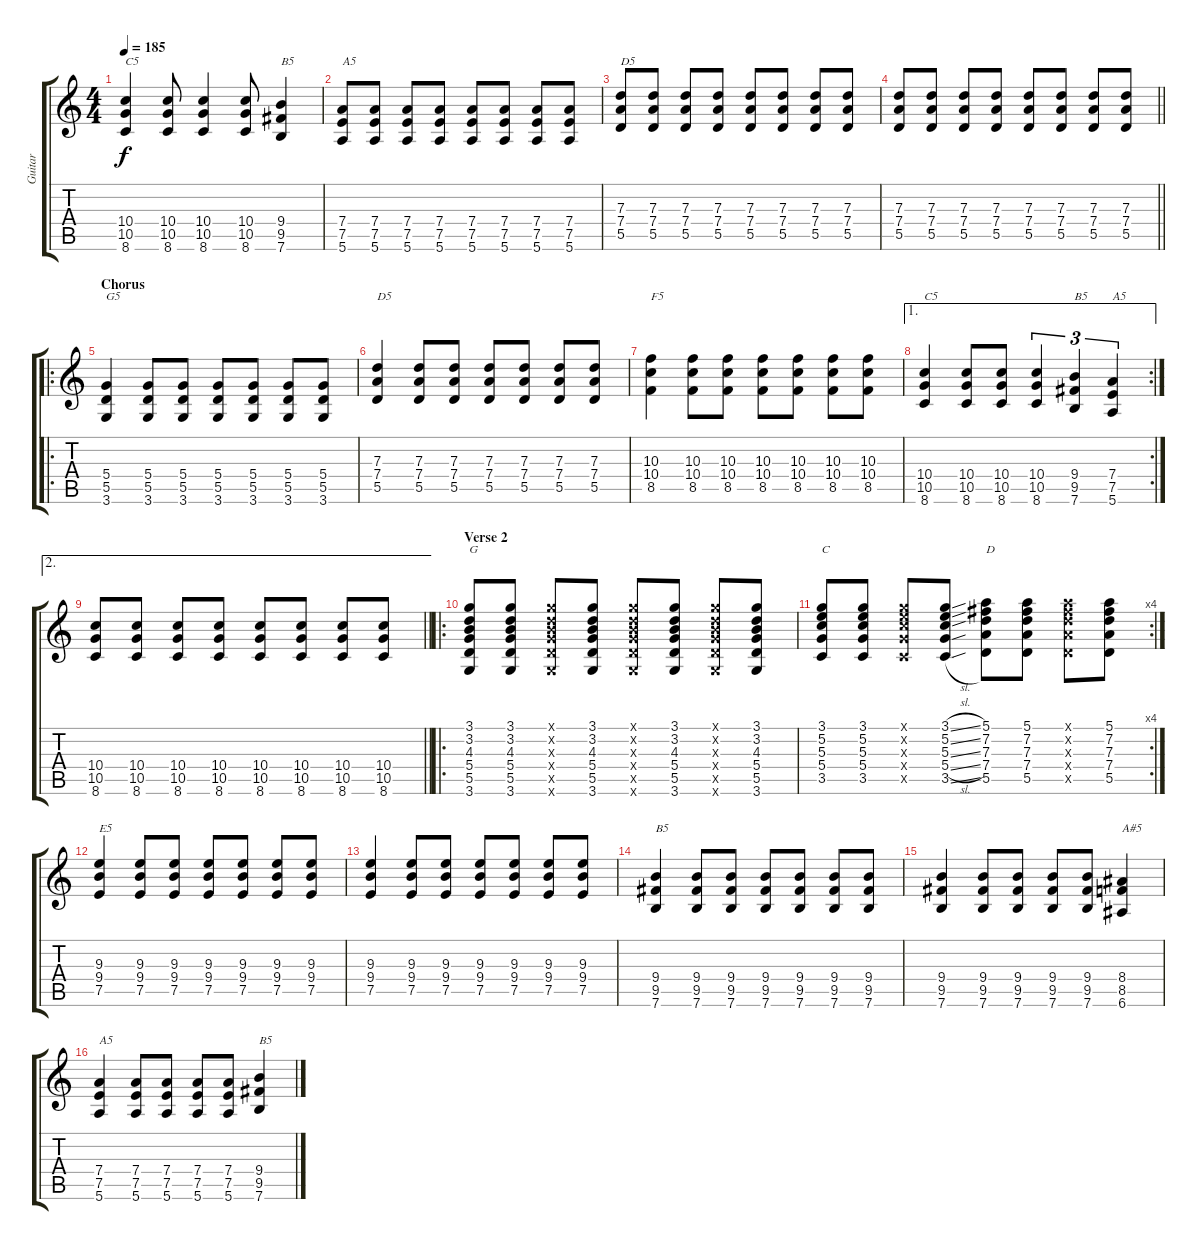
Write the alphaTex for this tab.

\track ("Guitar" "Guitar") {instrument distortionguitar}
\staff {score tabs}
\tuning (E4 B3 G3 D3 A2 E2) {hide}
\ts (4 4)
\tempo 185
\clef g2
\ks c
(10.4 10.5 8.6).4{txt "C5" dy f} (10.4 10.5 8.6).8 (10.4 10.5 8.6).4 (10.4 10.5 8.6).8 (9.4 9.5 7.6).4{txt "B5"} |
(7.4 7.5 5.6).8{txt "A5"} (7.4 7.5 5.6).8 (7.4 7.5 5.6).8 (7.4 7.5 5.6).8 (7.4 7.5 5.6).8 (7.4 7.5 5.6).8 (7.4 7.5 5.6).8 (7.4 7.5 5.6).8 |
(7.3 7.4 5.5).8{txt "D5"} (7.3 7.4 5.5).8 (7.3 7.4 5.5).8 (7.3 7.4 5.5).8 (7.3 7.4 5.5).8 (7.3 7.4 5.5).8 (7.3 7.4 5.5).8 (7.3 7.4 5.5).8 |
\barLineRight lightlight
(7.3 7.4 5.5).8 (7.3 7.4 5.5).8 (7.3 7.4 5.5).8 (7.3 7.4 5.5).8 (7.3 7.4 5.5).8 (7.3 7.4 5.5).8 (7.3 7.4 5.5).8 (7.3 7.4 5.5).8 |
\ro
\section ("" "Chorus")
(5.4 5.5 3.6).4{txt "G5"} (5.4 5.5 3.6).8 (5.4 5.5 3.6).8 (5.4 5.5 3.6).8 (5.4 5.5 3.6).8 (5.4 5.5 3.6).8 (5.4 5.5 3.6).8 |
(7.3 7.4 5.5).4{txt "D5"} (7.3 7.4 5.5).8 (7.3 7.4 5.5).8 (7.3 7.4 5.5).8 (7.3 7.4 5.5).8 (7.3 7.4 5.5).8 (7.3 7.4 5.5).8 |
(10.3 10.4 8.5).4{txt "F5"} (10.3 10.4 8.5).8 (10.3 10.4 8.5).8 (10.3 10.4 8.5).8 (10.3 10.4 8.5).8 (10.3 10.4 8.5).8 (10.3 10.4 8.5).8 |
\ae 1
\rc 2
(10.4 10.5 8.6).4{txt "C5"} (10.4 10.5 8.6).8 (10.4 10.5 8.6).8 (10.4 10.5 8.6).4{tu (3 2)} (9.4 9.5 7.6).4{tu (3 2) txt "B5"} (7.4 7.5 5.6).4{tu (3 2) txt "A5"} |
\ae 2
\barLineRight lightlight
(10.4 10.5 8.6).8 (10.4 10.5 8.6).8 (10.4 10.5 8.6).8 (10.4 10.5 8.6).8 (10.4 10.5 8.6).8 (10.4 10.5 8.6).8 (10.4 10.5 8.6).8 (10.4 10.5 8.6).8 |
\ro
\section ("" "Verse 2")
(3.1 3.2 4.3 5.4 5.5 3.6).8{txt "G"} (3.1 3.2 4.3 5.4 5.5 3.6).8 (3.1{x} 3.2{x} 4.3{x} 5.4{x} 5.5{x} 3.6{x}).8 (3.1 3.2 4.3 5.4 5.5 3.6).8 (3.1{x} 3.2{x} 4.3{x} 5.4{x} 5.5{x} 3.6{x}).8 (3.1 3.2 4.3 5.4 5.5 3.6).8 (3.1{x} 3.2{x} 4.3{x} 5.4{x} 5.5{x} 3.6{x}).8 (3.1 3.2 4.3 5.4 5.5 3.6).8 |
\rc 4
(3.1 5.2 5.3 5.4 3.5).8{txt "C"} (3.1 5.2 5.3 5.4 3.5).8 (3.1{x} 5.2{x} 5.3{x} 5.4{x} 3.5{x}).8 (3.1{sl} 5.2{sl} 5.3{sl} 5.4{sl} 3.5{sl}).8 (5.1 7.2 7.3 7.4 5.5).8{txt "D"} (5.1 7.2 7.3 7.4 5.5).8 (5.1{x} 7.2{x} 7.3{x} 7.4{x} 5.5{x}).8 (5.1 7.2 7.3 7.4 5.5).8 |
(9.3 9.4 7.5).4{txt "E5"} (9.3 9.4 7.5).8 (9.3 9.4 7.5).8 (9.3 9.4 7.5).8 (9.3 9.4 7.5).8 (9.3 9.4 7.5).8 (9.3 9.4 7.5).8 |
(9.3 9.4 7.5).4 (9.3 9.4 7.5).8 (9.3 9.4 7.5).8 (9.3 9.4 7.5).8 (9.3 9.4 7.5).8 (9.3 9.4 7.5).8 (9.3 9.4 7.5).8 |
(9.4 9.5 7.6).4{txt "B5"} (9.4 9.5 7.6).8 (9.4 9.5 7.6).8 (9.4 9.5 7.6).8 (9.4 9.5 7.6).8 (9.4 9.5 7.6).8 (9.4 9.5 7.6).8 |
(9.4 9.5 7.6).4 (9.4 9.5 7.6).8 (9.4 9.5 7.6).8 (9.4 9.5 7.6).8 (9.4 9.5 7.6).8 (8.4 8.5 6.6).4{txt "A#5"} |
(7.4 7.5 5.6).4{txt "A5"} (7.4 7.5 5.6).8 (7.4 7.5 5.6).8 (7.4 7.5 5.6).8 (7.4 7.5 5.6).8 (9.4 9.5 7.6).4{txt "B5"}
